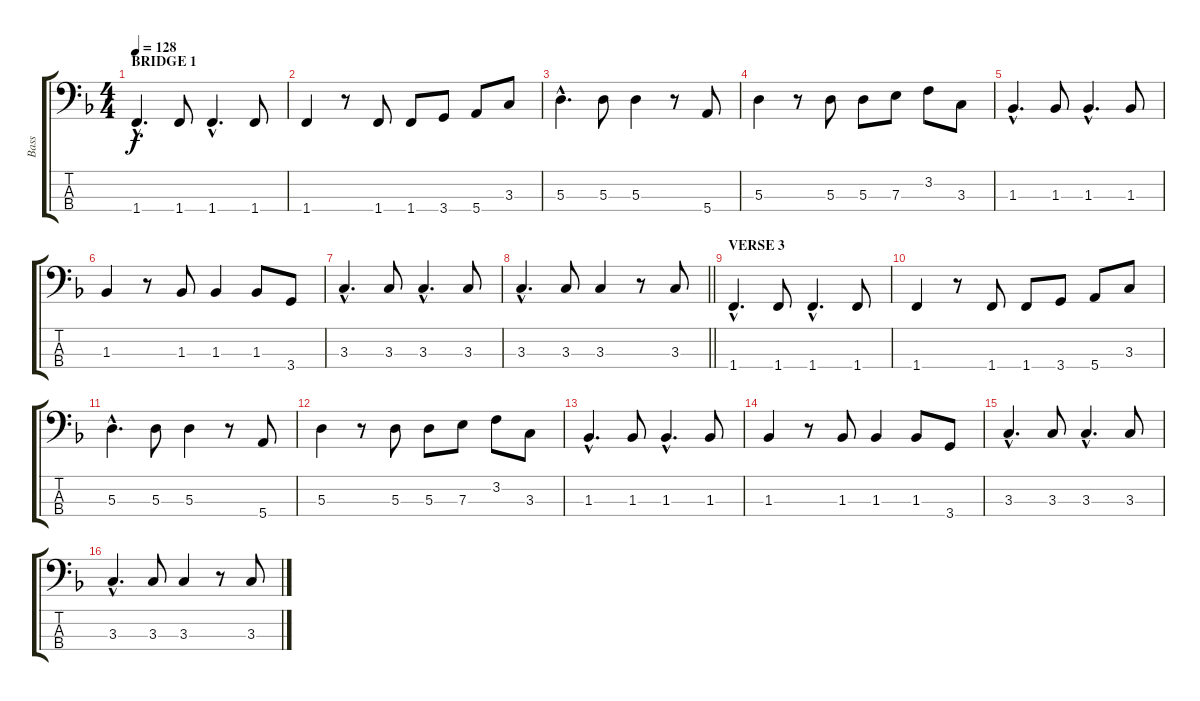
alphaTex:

\track ("Bass" "Bass") {instrument electricbassfinger}
\staff {score tabs}
\tuning (G2 D2 A1 E1) {hide}
\ts (4 4)
\section ("" "BRIDGE 1")
\tempo 128
\clef f4
\ks f
1.4{hac}.4{d dy f} 1.4.8 1.4{hac}.4{d} 1.4.8 |
1.4.4 r.8 1.4.8 1.4.8 3.4.8 5.4.8 3.3.8 |
5.3{hac}.4{d} 5.3.8 5.3.4 r.8 5.4.8 |
5.3.4 r.8 5.3.8 5.3.8 7.3.8 3.2.8 3.3.8 |
1.3{hac}.4{d} 1.3.8 1.3{hac}.4{d} 1.3.8 |
1.3.4 r.8 1.3.8 1.3.4 1.3.8 3.4.8 |
3.3{hac}.4{d} 3.3.8 3.3{hac}.4{d} 3.3.8 |
\barLineRight lightlight
3.3{hac}.4{d} 3.3.8 3.3.4 r.8 3.3.8 |
\section ("" "VERSE 3")
1.4{hac}.4{d} 1.4.8 1.4{hac}.4{d} 1.4.8 |
1.4.4 r.8 1.4.8 1.4.8 3.4.8 5.4.8 3.3.8 |
5.3{hac}.4{d} 5.3.8 5.3.4 r.8 5.4.8 |
5.3.4 r.8 5.3.8 5.3.8 7.3.8 3.2.8 3.3.8 |
1.3{hac}.4{d} 1.3.8 1.3{hac}.4{d} 1.3.8 |
1.3.4 r.8 1.3.8 1.3.4 1.3.8 3.4.8 |
3.3{hac}.4{d} 3.3.8 3.3{hac}.4{d} 3.3.8 |
3.3{hac}.4{d} 3.3.8 3.3.4 r.8 3.3.8
